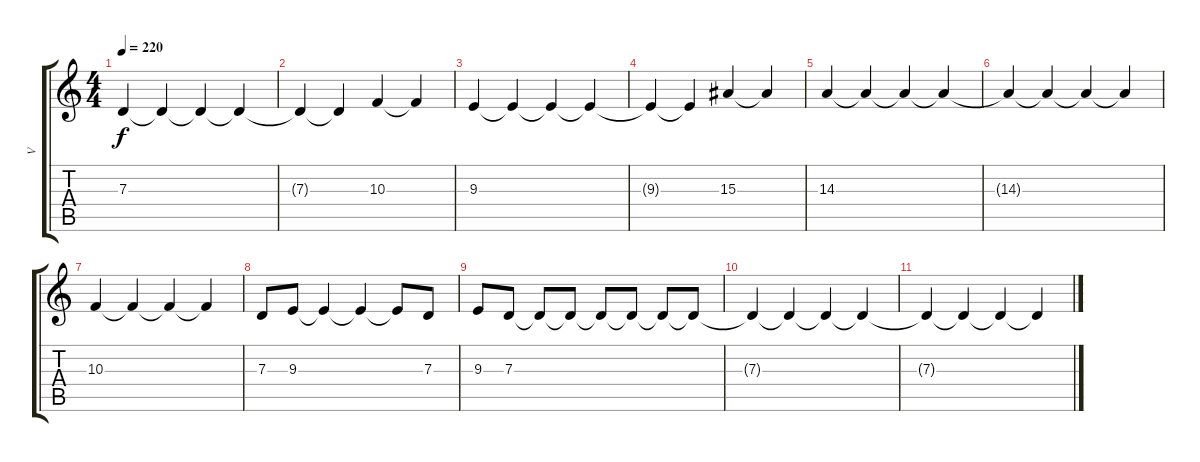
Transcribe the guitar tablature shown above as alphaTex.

\track ("V" "V") {instrument lead2sawtooth}
\staff {score tabs}
\tuning (E4 B3 G3 D3 A2 D2) {hide}
\ts (4 4)
\tempo 220
\clef g2
\ks c
7.3.4{dy f} 7.3{t}.4 7.3{t}.4 7.3{t}.4 |
7.3{t}.4 7.3{t}.4 10.3.4 10.3{t}.4 |
9.3.4 9.3{t}.4 9.3{t}.4 9.3{t}.4 |
9.3{t}.4 9.3{t}.4 15.3.4 15.3{t}.4 |
14.3.4 14.3{t}.4 14.3{t}.4 14.3{t}.4 |
14.3{t}.4 14.3{t}.4 14.3{t}.4 14.3{t}.4 |
10.3.4 10.3{t}.4 10.3{t}.4 10.3{t}.4 |
7.3.8 9.3.8 9.3{t}.4 9.3{t}.4 9.3{t}.8 7.3.8 |
9.3.8 7.3.8 7.3{t}.8 7.3{t}.8 7.3{t}.8 7.3{t}.8 7.3{t}.8 7.3{t}.8 |
7.3{t}.4 7.3{t}.4 7.3{t}.4 7.3{t}.4 |
7.3{t}.4 7.3{t}.4 7.3{t}.4 7.3{t}.4
